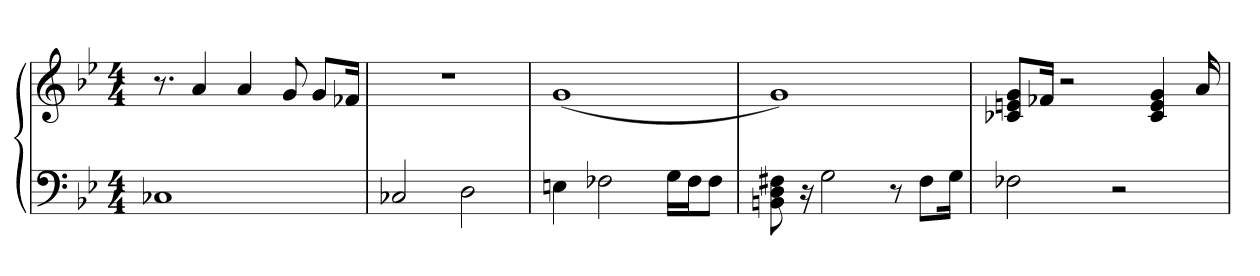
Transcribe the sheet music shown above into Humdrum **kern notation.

**kern	**kern
*part1	*part1
*staff2	*staff1
*clefF4	*clefG2
*k[b-e-]	*k[b-e-]
*M4/4	*M4/4
=1	=1
1C-X	8.r
.	4a
.	4a
.	8g
.	8g/L
.	16f-X/Jk
=2	=2
2C-X	1r
2D	.
=3	=3
4En	(1g
2F-X	.
16G\LL	.
16F-\J	.
8F-\J	.
=4	=4
8BBn 8D 8F#X	1g)
16r	.
2G	.
8r	.
8F#\L	.
16G\Jk	.
=5	=5
2F-X	8c-X/ 8en/ 8g/L
.	16f-X/Jk
.	2r
2r	.
.	4c- 4e 4g
.	16a
=	=
*-	*-
